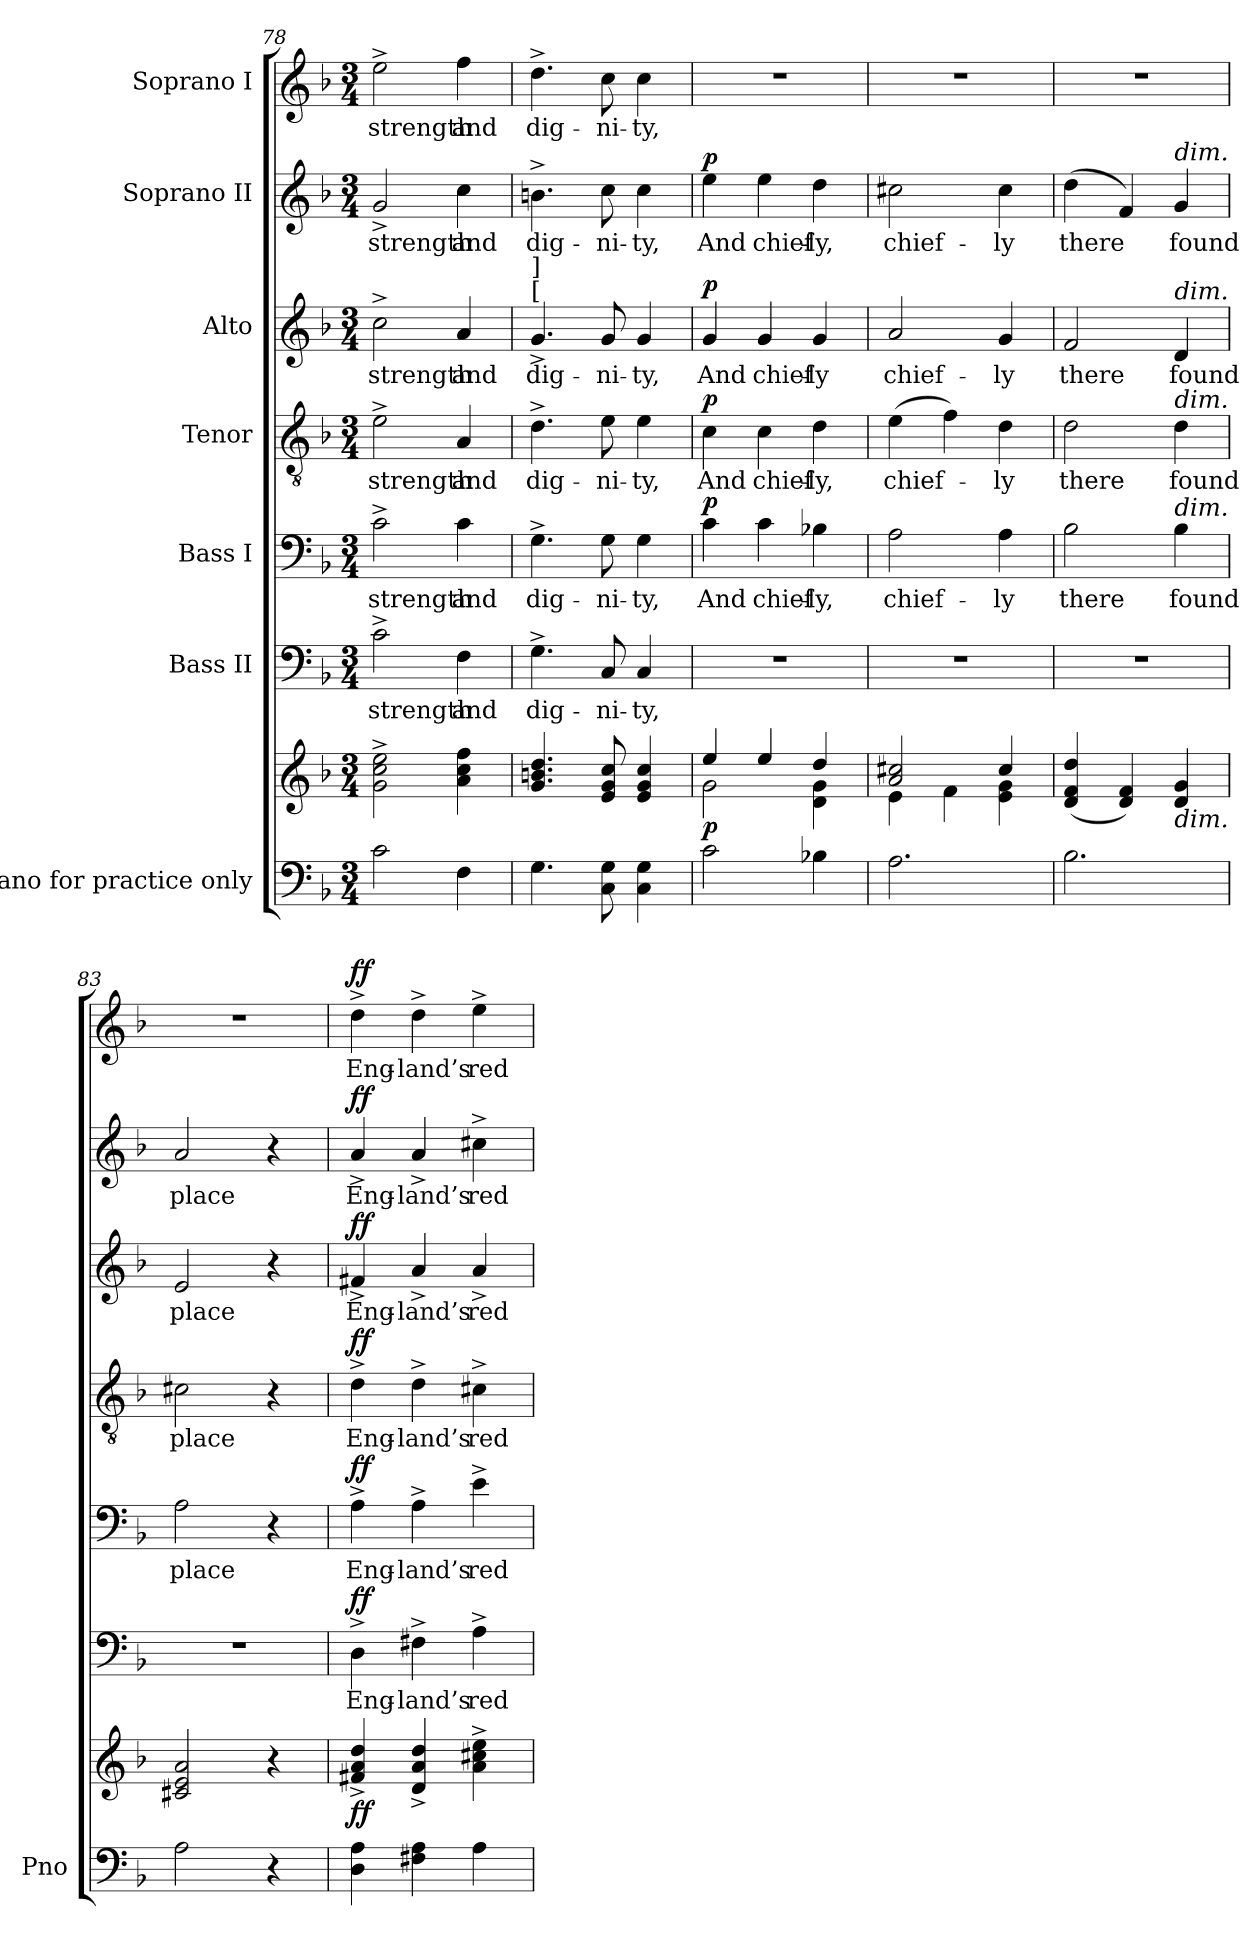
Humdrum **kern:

**kern	**kern	**dynam	**kern	**text	**dynam	**kern	**text	**dynam	**kern	**text	**dynam	**kern	**text	**dynam	**kern	**text	**dynam	**kern	**text	**dynam
*part7	*part7	*part7	*part6	*part6	*part6	*part5	*part5	*part5	*part4	*part4	*part4	*part3	*part3	*part3	*part2	*part2	*part2	*part1	*part1	*part1
*staff8	*staff7	*staff7/8	*staff6	*staff6	*staff6	*staff5	*staff5	*staff5	*staff4	*staff4	*staff4	*staff3	*staff3	*staff3	*staff2	*staff2	*staff2	*staff1	*staff1	*staff1
*I"Piano for practice only	*	*	*I"Bass II	*	*	*I"Bass I	*	*	*I"Tenor	*	*	*I"Alto	*	*	*I"Soprano II	*	*	*I"Soprano I	*	*
*I'Pno	*	*	*	*	*	*	*	*	*	*	*	*	*	*	*	*	*	*	*	*
*clefF4	*clefG2	*	*clefF4	*	*	*clefF4	*	*	*clefGv2	*	*	*clefG2	*	*	*clefG2	*	*	*clefG2	*	*
*k[b-]	*k[b-]	*	*k[b-]	*	*	*k[b-]	*	*	*k[b-]	*	*	*k[b-]	*	*	*k[b-]	*	*	*k[b-]	*	*
*M3/4	*M3/4	*	*M3/4	*	*	*M3/4	*	*	*M3/4	*	*	*M3/4	*	*	*M3/4	*	*	*M3/4	*	*
=78	=78	=78	=78	=78	=78	=78	=78	=78	=78	=78	=78	=78	=78	=78	=78	=78	=78	=78	=78	=78
!	!	!	!	!LO:LY:b	!	!	!LO:LY:b	!	!	!LO:LY:b	!	!	!LO:LY:b	!	!	!LO:LY:b	!	!	!LO:LY:b	!
2c\	2g\^ 2cc\^ 2ee\^	.	2c^>\	strength	.	2c^>\	strength	.	2e^>\	strength	.	2cc^\	strength	.	2g^>/	strength	.	2ee^\	strength	.
!	!	!	!	!LO:LY:b	!	!	!LO:LY:b	!	!	!LO:LY:b	!	!	!LO:LY:b	!	!	!LO:LY:b	!	!	!LO:LY:b	!
4F\	4a\ 4cc\ 4ff\	.	4F\	and	.	4c\	and	.	4A/	and	.	4a/	and	.	4cc\	and	.	4ff\	and	.
=79	=79	=79	=79	=79	=79	=79	=79	=79	=79	=79	=79	=79	=79	=79	=79	=79	=79	=79	=79	=79
!	!	!	!	!	!	!	!	!	!	!	!	!LO:TX:a:t=[	!	!	!	!	!	!	!	!
!	!	!	!	!	!	!	!	!	!	!	!	!LO:TX:a:t=]	!	!	!	!	!	!	!	!
!	!	!	!	!LO:LY:b	!	!	!LO:LY:b	!	!	!LO:LY:b	!	!	!LO:LY:b	!	!	!LO:LY:b	!	!	!LO:LY:b	!
4.G\	4.g/ 4.bn/ 4.dd/	.	4.G^\	dig-	.	4.G^\	dig-	.	4.d^\	dig-	.	4.g^>/	dig-	.	4.bn^\	dig-	.	4.dd^\	dig-	.
!	!	!	!	!LO:LY:b	!	!	!LO:LY:b	!	!	!LO:LY:b	!	!	!LO:LY:b	!	!	!LO:LY:b	!	!	!LO:LY:b	!
8C\ 8G\	8e/ 8g/ 8cc/	.	8C/	-ni-	.	8G\	-ni-	.	8e\	-ni-	.	8g/	-ni-	.	8cc\	-ni-	.	8cc\	-ni-	.
!	!	!	!	!LO:LY:b	!	!	!LO:LY:b	!	!	!LO:LY:b	!	!	!LO:LY:b	!	!	!LO:LY:b	!	!	!LO:LY:b	!
4C\ 4G\	4e/ 4g/ 4cc/	.	4C/	-ty,	.	4G\	-ty,	.	4e\	-ty,	.	4g/	-ty,	.	4cc\	-ty,	.	4cc\	-ty,	.
=80	=80	=80	=80	=80	=80	=80	=80	=80	=80	=80	=80	=80	=80	=80	=80	=80	=80	=80	=80	=80
*	*^	*	*	*	*	*	*	*	*	*	*	*	*	*	*	*	*	*	*	*
!	!	!	!LO:DY:b	!	!	!	!	!LO:LY:b	!LO:DY:a	!	!LO:LY:b	!LO:DY:a	!	!LO:LY:b	!LO:DY:a	!	!LO:LY:b	!LO:DY:a	!	!	!
2c\	4ee/	2g\	p	2.r	.	.	4c\	And	p	4c\	And	p	4g/	And	p	4ee\	And	p	2.r	.	.
!	!	!	!	!	!	!	!	!LO:LY:b	!	!	!LO:LY:b	!	!	!LO:LY:b	!	!	!LO:LY:b	!	!	!	!
.	4ee/	.	.	.	.	.	4c\	chief-	.	4c\	chief-	.	4g/	chief-	.	4ee\	chief-	.	.	.	.
!	!	!	!	!	!	!	!	!LO:LY:b	!	!	!LO:LY:b	!	!	!LO:LY:b	!	!	!LO:LY:b	!	!	!	!
4B-X\	4dd/	4d\ 4g\	.	.	.	.	4B-X\	-ly,	.	4d\	-ly,	.	4g/	-ly	.	4dd\	-ly,	.	.	.	.
!!LO:PB:g=z
=81	=81	=81	=81	=81	=81	=81	=81	=81	=81	=81	=81	=81	=81	=81	=81	=81	=81	=81	=81	=81	=81
!	!	!	!	!	!	!	!	!LO:LY:b	!	!	!LO:LY:b	!	!	!LO:LY:b	!	!	!LO:LY:b	!	!	!	!
2.A\	2a/ 2cc#X/	4e\	.	2.r	.	.	2A\	chief-	.	(4e\	chief-	.	2a/	chief-	.	2cc#X\	chief-	.	2.r	.	.
.	.	4f\	.	.	.	.	.	.	.	4f\)	.	.	.	.	.	.	.	.	.	.	.
!	!	!	!	!	!	!	!	!LO:LY:b	!	!	!LO:LY:b	!	!	!LO:LY:b	!	!	!LO:LY:b	!	!	!	!
.	4cc#/	4e\ 4g\	.	.	.	.	4A\	-ly	.	4d\	-ly	.	4g/	-ly	.	4cc#\	-ly	.	.	.	.
=82	=82	=82	=82	=82	=82	=82	=82	=82	=82	=82	=82	=82	=82	=82	=82	=82	=82	=82	=82	=82	=82
!	!	!	!	!	!	!	!	!LO:LY:b	!	!	!LO:LY:b	!	!	!LO:LY:b	!	!	!LO:LY:b	!	!	!	!
*	*v	*v	*	*	*	*	*	*	*	*	*	*	*	*	*	*	*	*	*	*	*
2.B-\	(4d/ 4f/ 4dd/	.	2.r	.	.	2B-\	there	.	2d\	there	.	2f/	there	.	(4dd\	there	.	2.r	.	.
.	4d/ 4f/)	.	.	.	.	.	.	.	.	.	.	.	.	.	4f/)	.	.	.	.	.
!	!	!	!	!	!	!	!	!	!	!	!	!	!	!	!LO:TX:a:i:t=dim.	!	!	!	!	!
!	!	!	!	!	!	!	!	!	!	!	!	!LO:TX:a:i:t=dim.	!	!	!	!	!	!	!	!
!	!	!	!	!	!	!	!	!	!LO:TX:a:i:t=dim.	!	!	!	!	!	!	!	!	!	!	!
!	!	!	!	!	!	!LO:TX:a:i:t=dim.	!	!	!	!	!	!	!	!	!	!	!	!	!	!
!	!LO:TX:b:i:t=dim.	!	!	!	!	!	!	!	!	!	!	!	!	!	!	!	!	!	!	!
!	!	!	!	!	!	!	!LO:LY:b	!	!	!LO:LY:b	!	!	!LO:LY:b	!	!	!LO:LY:b	!	!	!	!
.	4d/ 4g/	.	.	.	.	4B-\	found	.	4d\	found	.	4d/	found	.	4g/	found	.	.	.	.
=83	=83	=83	=83	=83	=83	=83	=83	=83	=83	=83	=83	=83	=83	=83	=83	=83	=83	=83	=83	=83
!	!	!	!	!	!	!	!LO:LY:b	!	!	!LO:LY:b	!	!	!LO:LY:b	!	!	!LO:LY:b	!	!	!	!
2A\	2c#X/ 2e/ 2a/	.	2.r	.	.	2A\	place	.	2c#X\	place	.	2e/	place	.	2a/	place	.	2.r	.	.
4r	4r	.	.	.	.	4r	.	.	4r	.	.	4r	.	.	4r	.	.	.	.	.
=84	=84	=84	=84	=84	=84	=84	=84	=84	=84	=84	=84	=84	=84	=84	=84	=84	=84	=84	=84	=84
!	!	!LO:DY:b	!	!LO:LY:b	!LO:DY:a	!	!LO:LY:b	!LO:DY:a	!	!LO:LY:b	!LO:DY:a	!	!LO:LY:b	!LO:DY:a	!	!LO:LY:b	!LO:DY:a	!	!LO:LY:b	!LO:DY:a
4D\ 4A\	4f#X/^> 4a/^> 4dd/^>	ff	4D^>\	Eng-	ff	4A^>\	Eng-	ff	4d^>\	Eng-	ff	4f#X^>/	Eng-	ff	4a^>/	Eng-	ff	4dd^\	Eng-	ff
!	!	!	!	!LO:LY:b	!	!	!LO:LY:b	!	!	!LO:LY:b	!	!	!LO:LY:b	!	!	!LO:LY:b	!	!	!LO:LY:b	!
4F#X\ 4A\	4d/^> 4a/^> 4dd/^>	.	4F#X^>\	-land’s	.	4A^>\	-land’s	.	4d^>\	-land’s	.	4a^>/	-land’s	.	4a^>/	-land’s	.	4dd^\	-land’s	.
!	!	!	!	!LO:LY:b	!	!	!LO:LY:b	!	!	!LO:LY:b	!	!	!LO:LY:b	!	!	!LO:LY:b	!	!	!LO:LY:b	!
4A\	4a\^ 4cc#X\^ 4ee\^	.	4A^\	red	.	4e^\	red	.	4c#X^\	red	.	4a^>/	red	.	4cc#X^\	red	.	4ee^\	red	.
=	=	=	=	=	=	=	=	=	=	=	=	=	=	=	=	=	=	=	=	=
*-	*-	*-	*-	*-	*-	*-	*-	*-	*-	*-	*-	*-	*-	*-	*-	*-	*-	*-	*-	*-
